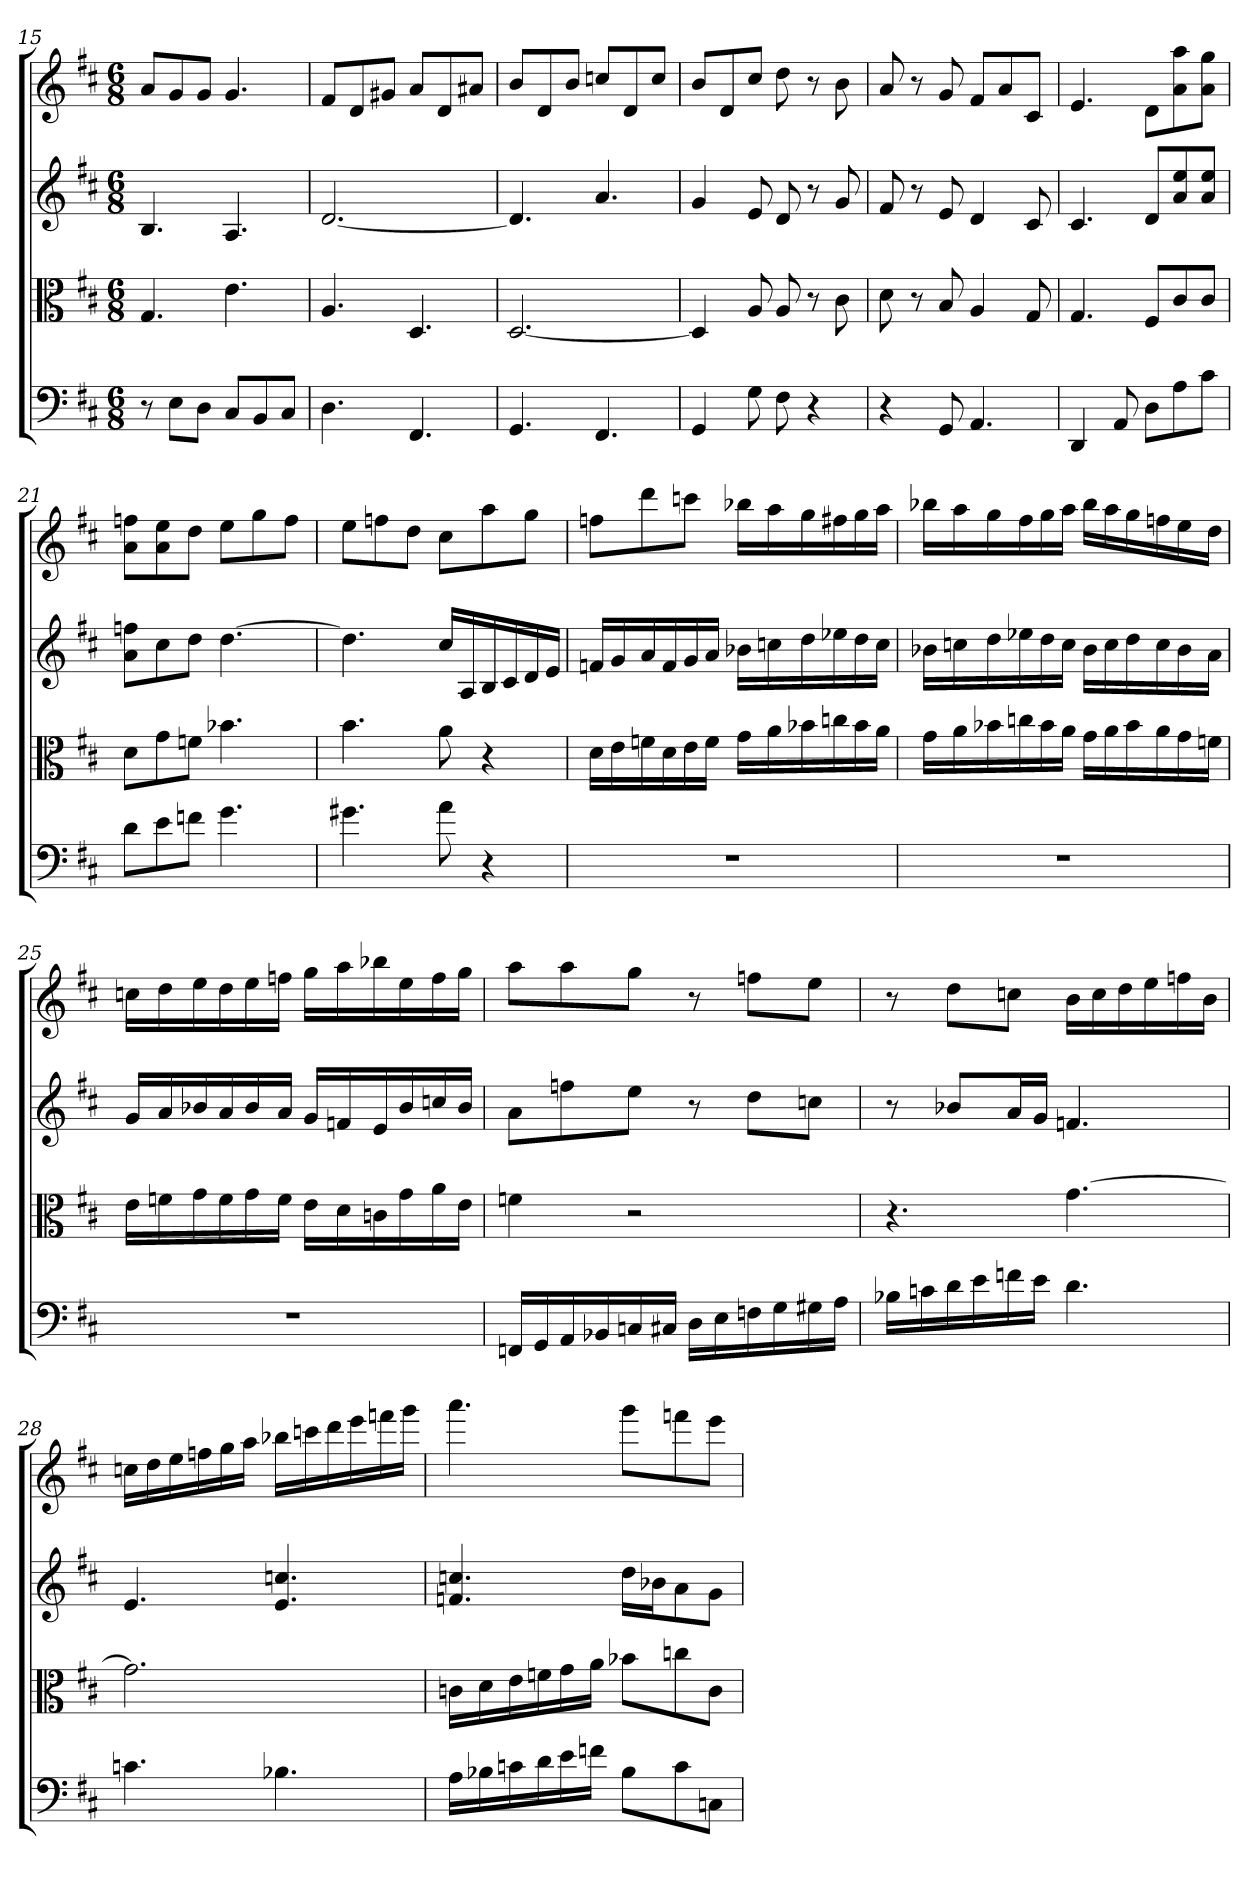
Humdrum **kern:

**kern	**kern	**kern	**kern
*part4	*part3	*part2	*part1
*staff4	*staff3	*staff2	*staff1
*clefF4	*clefC3	*	*
*k[f#c#]	*k[f#c#]	*k[f#c#]	*k[f#c#]
*D:	*D:	*D:	*D:
*M6/8	*M6/8	*M6/8	*M6/8
=15	=15	=15	=15
8r	4.G	4.B	8aL
8E\L	.	.	8g
8D\J	.	.	8gJ
8C#/L	4.e	4.A	4.g
8BB/	.	.	.
8C#/J	.	.	.
=16	=16	=16	=16
4.D	4.A	[2.d	8f#L
.	.	.	8d
.	.	.	8g#XJ
4.FF#	4.D	.	8aL
.	.	.	8d
.	.	.	8a#XJ
=17	=17	=17	=17
4.GG	[2.D	4.d]	8bL
.	.	.	8d
.	.	.	8bJ
4.FF#	.	4.a	8ccnL
.	.	.	8d
.	.	.	8ccJ
=18	=18	=18	=18
4GG	4D]	4g	8bL
.	.	.	8d
8G	8A	8e	8cc#J
8F#	8A	8d	8dd
4r	8r	8r	8r
.	8c#	8g	8b
=19	=19	=19	=19
4r	8d	8f#	8a
.	8r	8r	8r
8GG	8B	8e	8g
4.AA	4A	4d	8f#L
.	.	.	8a
.	8G	8c#	8c#J
=20	=20	=20	=20
4DD	4.G	4.c#	4.e
8AA	.	.	.
8D\L	8F#/L	8dL	8dL
8A\	8c#/	8a 8ee	8a 8aa
8c#\J	8c#/J	8a 8eeJ	8a 8ggJ
=21	=21	=21	=21
8d\L	8d\L	8a 8ffnL	8a 8ffnL
8e\	8g\	8cc#	8a 8ee
8fn\J	8fn\J	8ddJ	8ddJ
4.g	4.b-X	[4.dd	8eeL
.	.	.	8gg
.	.	.	8ffJ
=22	=22	=22	=22
4.g#X	4.b	4.dd]	8eeL
.	.	.	8ffn
.	.	.	8ddJ
8a	8a	16cc#LL	8cc#L
.	.	16A	.
4r	4r	16B	8aa
.	.	16c#	.
.	.	16d	8ggJ
.	.	16eJJ	.
=23	=23	=23	=23
2.r	16d\LL	16fnLL	8ffnL
.	16e\	16g	.
.	16fn\	16a	8ddd
.	16d\	16f	.
.	16e\	16g	8cccnJ
.	16f\JJ	16aJJ	.
.	16g\LL	16b-XLL	16bb-XLL
.	16a\	16ccn	16aa
.	16b-X\	16dd	16gg
.	16ccn\	16ee-X	16ff#X
.	16b-\	16dd	16gg
.	16a\JJ	16ccJJ	16aaJJ
=24	=24	=24	=24
2.r	16g\LL	16b-XLL	16bb-XLL
.	16a\	16ccn	16aa
.	16b-X\	16dd	16gg
.	16ccn\	16ee-X	16ff#
.	16b-\	16dd	16gg
.	16a\JJ	16ccJJ	16aaJJ
.	16g\LL	16b-LL	16bb-LL
.	16a\	16cc	16aa
.	16b-\	16dd	16gg
.	16a\	16cc	16ffn
.	16g\	16b-	16ee
.	16fn\JJ	16aJJ	16ddJJ
=25	=25	=25	=25
2.r	16e\LL	16gLL	16ccnLL
.	16fn\	16a	16dd
.	16g\	16b-X	16ee
.	16f\	16a	16dd
.	16g\	16b-	16ee
.	16f\JJ	16aJJ	16ffnJJ
.	16e\LL	16gLL	16ggLL
.	16d\	16fn	16aa
.	16cn\	16e	16bb-X
.	16g\	16b-	16ee
.	16a\	16ccn	16ff
.	16e\JJ	16b-JJ	16ggJJ
=26	=26	=26	=26
16FFn/LL	4fn	8aL	8aaL
16GG/	.	.	.
16AA/	.	8ffn	8aa
16BB-X/	.	.	.
16Cn/	2r	8eeJ	8ggJ
16C#X/JJ	.	.	.
16D\LL	.	8r	8r
16E\	.	.	.
16Fn\	.	8ddL	8ffnL
16G\	.	.	.
16G#X\	.	8ccnJ	8eeJ
16A\JJ	.	.	.
=27	=27	=27	=27
16B-X\LL	4.r	8r	8r
16cn\	.	.	.
16d\	.	8b-XL	8ddL
16e\	.	.	.
16fn\	.	16aL	8ccnJ
16e\JJ	.	16gJJ	.
4.d	[4.g	4.fn	16bLL
.	.	.	16cc
.	.	.	16dd
.	.	.	16ee
.	.	.	16ffn
.	.	.	16bJJ
=28	=28	=28	=28
4.cn	2.g]	4.e	16ccnLL
.	.	.	16dd
.	.	.	16ee
.	.	.	16ffn
.	.	.	16gg
.	.	.	16aaJJ
4.B-X	.	4.e 4.ccn	16bb-XLL
.	.	.	16cccn
.	.	.	16ddd
.	.	.	16eee
.	.	.	16fffn
.	.	.	16gggJJ
=29	=29	=29	=29
16A\LL	16cn\LL	4.fn 4.ccn	4.aaa
16B-X\	16d\	.	.
16cn\	16e\	.	.
16d\	16fn\	.	.
16e\	16g\	.	.
16fn\JJ	16a\JJ	.	.
8B-\L	8b-X\L	16ddLL	8gggL
.	.	16b-XJ	.
8c\	8ccn\	8a	8fffn
8Cn\J	8c\J	8gJ	8eeeJ
=	=	=	=
*-	*-	*-	*-
